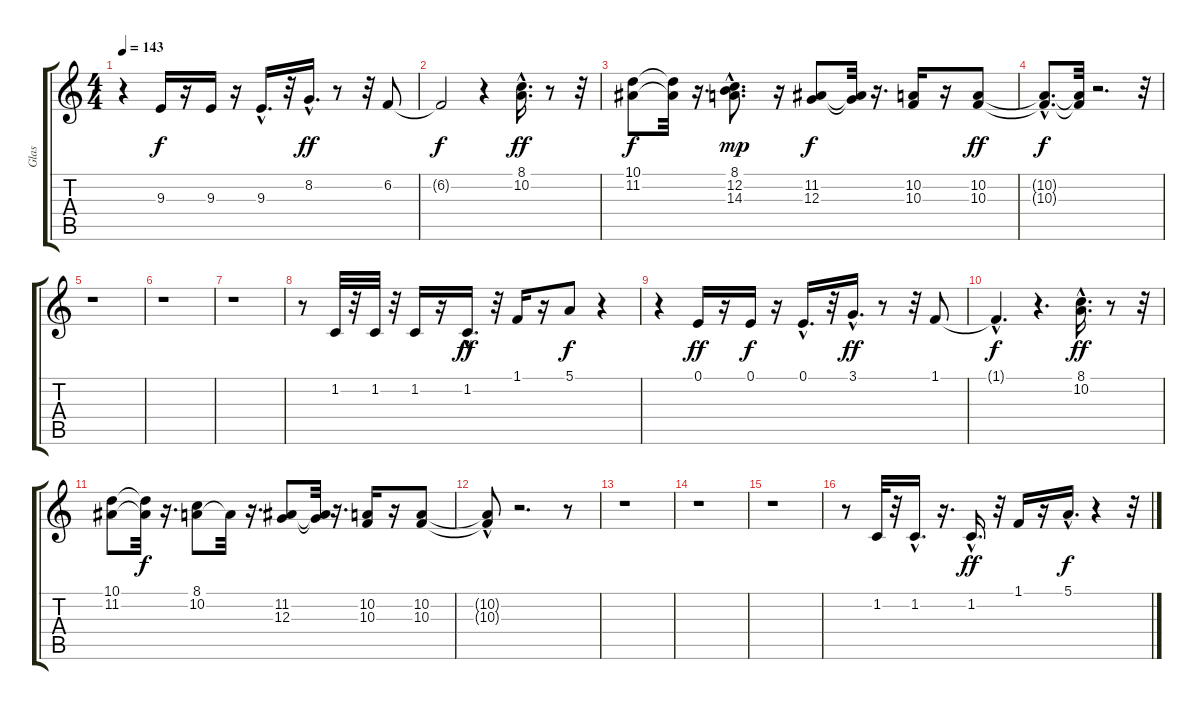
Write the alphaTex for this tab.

\track ("Glas" "Glas") {instrument lead8bassandlead}
\staff {score tabs}
\tuning (E4 B3 G3 D3 A2 E2) {hide}
\ts (4 4)
\tempo 143
\clef g2
\ks c
r.4{dy f} 9.3.16 r.16 9.3.16 r.16 9.3{hac}.16{d} r.32 8.2{hac}.16{d dy ff} r.8 r.32 6.2.8 |
6.2{t}.2{dy f} r.4 (8.1{hac} 10.2{hac}).16{d dy ff} r.8 r.32 |
(10.1 11.2).8{dy f} (10.1{t} 11.2{t}).32 r.16{d} (8.1 12.2 14.3{hac}).8{d dy mp} r.16 (11.2 12.3).8{dy f} (11.2{t} 12.3{t}).32 r.16{d} (10.2 10.3).16 r.16 (10.2 10.3).8{dy ff} |
(10.2{hac t} 10.3{hac t}).8{d dy f} (10.2{t} 10.3{t}).32 r.2{d} r.32 |
r.1 |
r.1 |
r.1 |
r.8 1.2.32 r.32 1.2.32 r.32 1.2.16 r.16 1.2{hac}.16{d dy ff} r.32 1.1.16 r.16 5.1.8{dy f} r.4 |
r.4 0.1.16{dy ff} r.16 0.1.16{dy f} r.16 0.1{hac}.16{d} r.32 3.1{hac}.16{d dy ff} r.8 r.32 1.1.8 |
1.1{hac t}.4{d dy f} r.4{d} (8.1{hac} 10.2{hac}).16{d dy ff} r.8 r.32 |
(10.1 11.2).8 (10.1{t} 11.2{t}).32{dy f} r.16{d} (8.1 10.2).8 10.2{t}.32 r.16{d} (11.2 12.3).8 (11.2{t} 12.3{t}).32 r.16{d} (10.2 10.3).16 r.16 (10.2 10.3).8 |
(10.2{hac t} 10.3{t}).8 r.2{d} r.8 |
r.1 |
r.1 |
r.1 |
r.8 1.2.32 r.32 1.2{hac}.16{d} r.16{d} 1.2{hac}.16{d dy ff} r.32 1.1.16 r.16 5.1{hac}.16{d dy f} r.4 r.32
